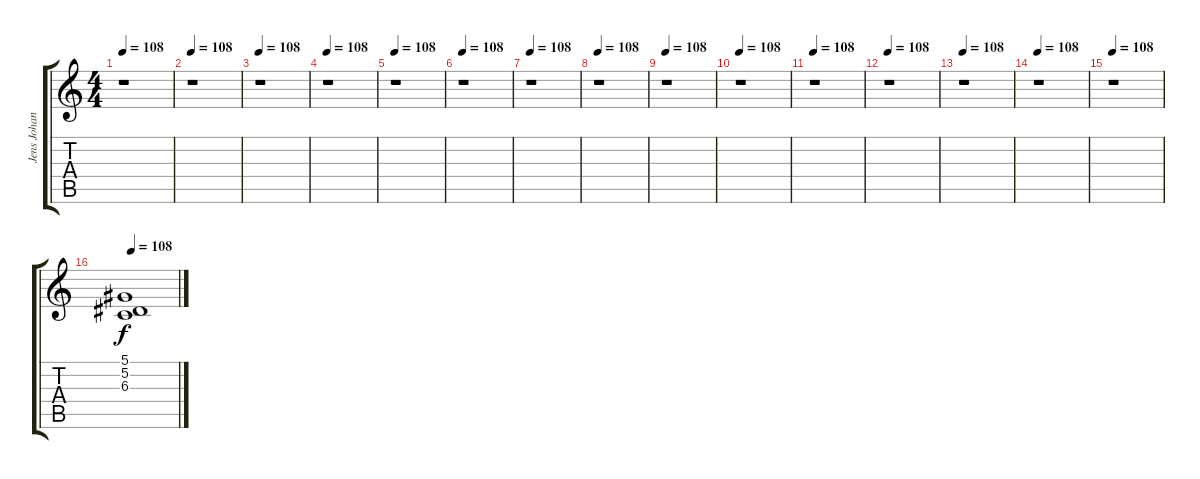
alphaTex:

\track ("Jens Johansson (Rhythm Keyboard)" "Jens Johan") {instrument choiraahs}
\staff {score tabs}
\tuning (Eb4 Bb3 Gb3 Db3 Ab2 Eb2) {hide}
\ts (4 4)
\tempo 108
\clef g2
\ks c
r.1{dy f} |
\tempo 108
r.1 |
\tempo 108
r.1 |
\tempo 108
r.1 |
\tempo 108
r.1 |
\tempo 108
r.1 |
\tempo 108
r.1 |
\tempo 108
r.1 |
\tempo 108
r.1 |
\tempo 108
r.1 |
\tempo 108
r.1 |
\tempo 108
r.1 |
\tempo 108
r.1 |
\tempo 108
r.1 |
\tempo 108
r.1 |
\tempo 108
(5.1 5.2 6.3).1{volume 9}
